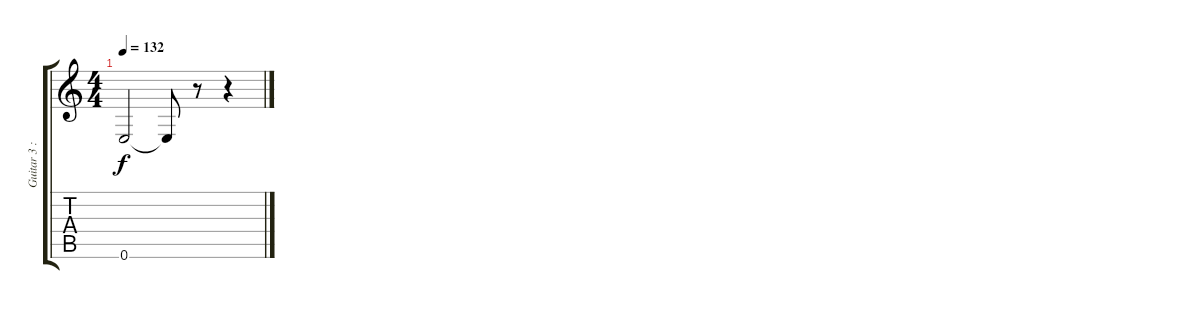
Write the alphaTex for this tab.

\track ("Guitar 3 : Rafael" "Guitar 3 :") {instrument overdrivenguitar}
\staff {score tabs}
\tuning (E4 B3 G3 D3 A2 E2) {hide}
\ts (4 4)
\tempo 132
\clef g2
\ks c
0.6{t}.2{dy f} 0.6{t}.8 r.8 r.4
